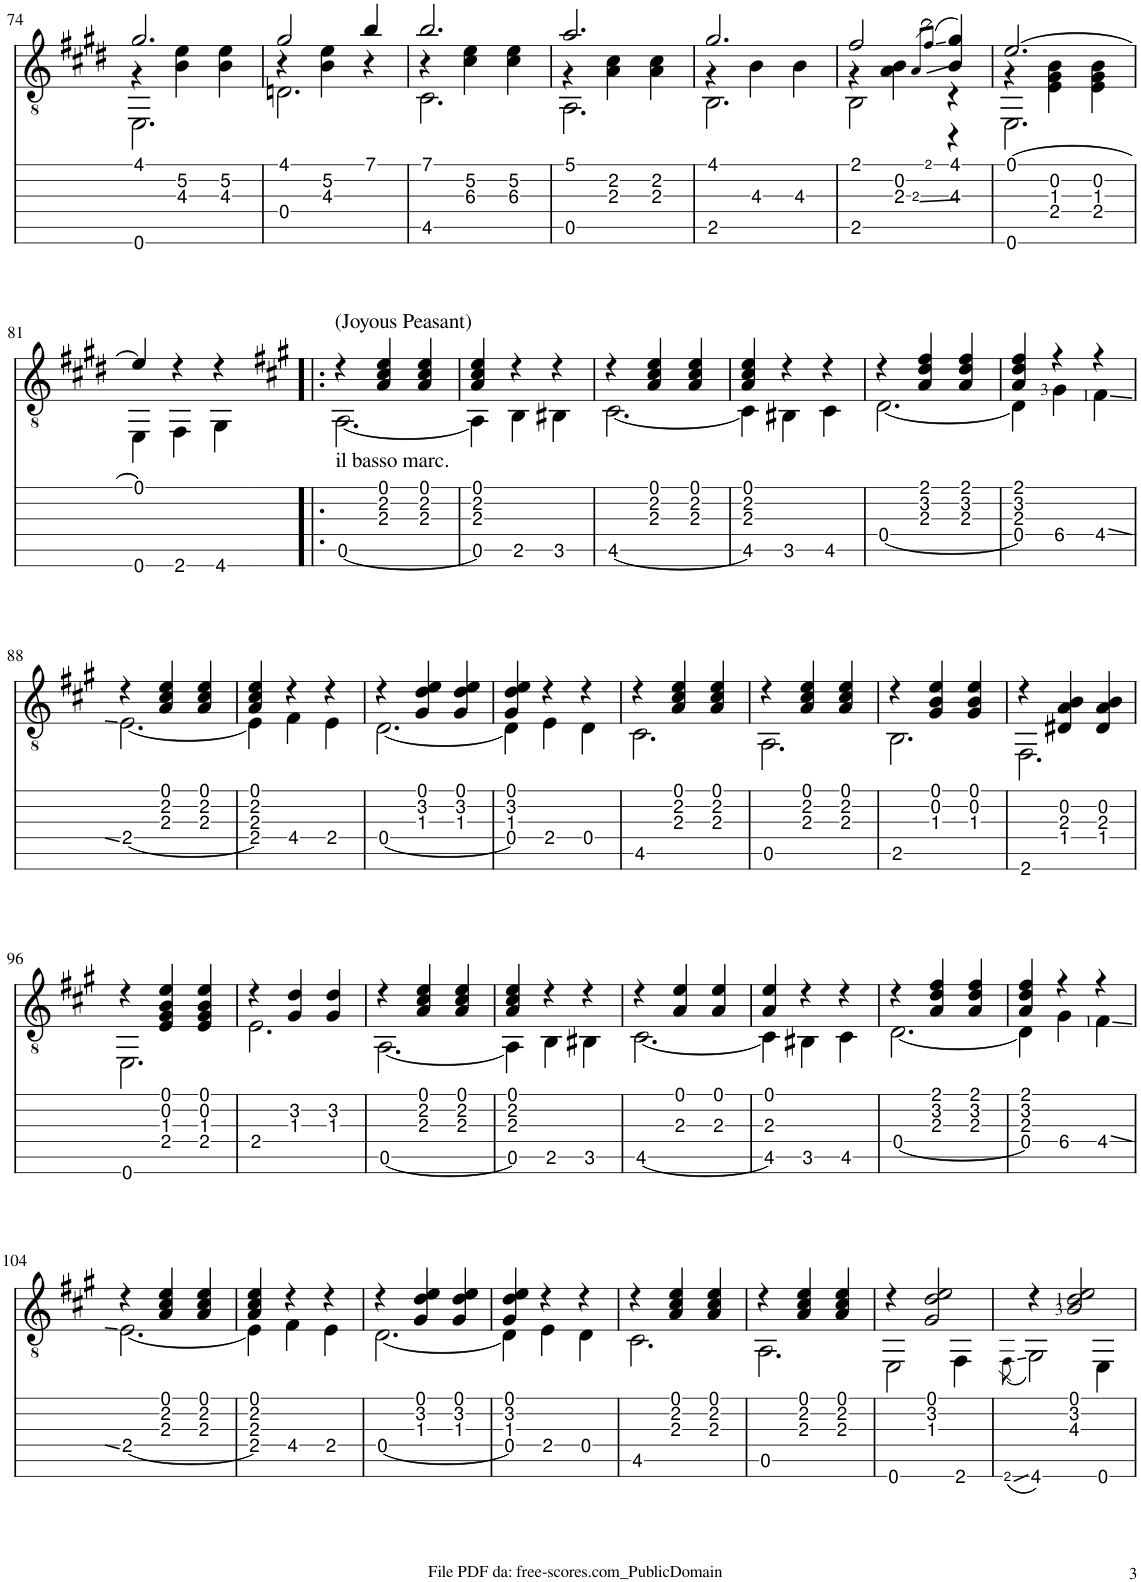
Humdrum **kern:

**kern	**kern
*part1	*part1
*staff2	*staff1
*I"Guitar	*
*I'Guit.	*
!!LO:PB:g=z
*	*clefGv2
*k[f#c#g#d#]	*k[f#c#g#d#]
*M3/4	*M3/4
=74	=74
*^	*^
*	*^	*	*^
2.g#	4r	2.EE	2.g#/	4r	2.EE\
.	4B 4e	.	.	4B\ 4e\	.
.	4B 4e	.	.	4B\ 4e\	.
=75	=75	=75	=75	=75	=75
2g#	4r	2.D	2g#/	4r	2.Dn\
.	4B 4e	.	.	4B\ 4e\	.
4b	4r	.	4b/	4r	.
=76	=76	=76	=76	=76	=76
2.b	4r	2.C#	2.b/	4r	2.C#\
.	4c# 4e	.	.	4c#\ 4e\	.
.	4c# 4e	.	.	4c#\ 4e\	.
=77	=77	=77	=77	=77	=77
2.a	4r	2.AA	2.a/	4r	2.AA\
.	4A 4c#	.	.	4A\ 4c#\	.
.	4A 4c#	.	.	4A\ 4c#\	.
=78	=78	=78	=78	=78	=78
2.g#	4r	2.BB	2.g#/	4r	2.BB\
.	4B	.	.	4B\	.
.	4B	.	.	4B\	.
=79	=79	=79	=79	=79	=79
2f#	4r	2BB	2f#/	4r	2BB\
.	4A 4B	.	.	4A\ 4B\	.
qA	.	.	(8qA/L	.	.
qf#	.	.	(8qf#/J)	.	.
4B 4g#	4r	4r	4B/ 4g#/)	4r	4r
=80	=80	=80	=80	=80	=80
[2.e	4r	2.EE	[2.e/	4r	2.EE\
.	4E 4G# 4B	.	.	4E\ 4G#\ 4B\	.
.	4E 4G# 4B	.	.	4E\ 4G#\ 4B\	.
*	*v	*v	*	*	*
*	*	*	*v	*v
!!LO:LB:g=z
=81	=81	=81	=81
4e]	4EE	4e/]	4EE\
4r	4FF#	4r	4FF#\
4r	4GG#	4r	4GG#\
=82!|:	=82!|:	=82!|:	=82!|:
*k[f#c#g#]	*	*k[f#c#g#]	*
!	!	!LO:TX:a:t=(Joyous Peasant)	!
!LO:TX:a:t=il basso marc.	!	!	!
4r	[2.AA	4r	[2.AA\
4A 4c# 4e	.	4A/ 4c#/ 4e/	.
4A 4c# 4e	.	4A/ 4c#/ 4e/	.
=83	=83	=83	=83
4A 4c# 4e	4AA]	4A/ 4c#/ 4e/	4AA\]
4r	4BB	4r	4BB\
4r	4BB#	4r	4BB#X\
=84	=84	=84	=84
4r	[2.C#	4r	[2.C#\
4A 4c# 4e	.	4A/ 4c#/ 4e/	.
4A 4c# 4e	.	4A/ 4c#/ 4e/	.
=85	=85	=85	=85
4A 4c# 4e	4C#]	4A/ 4c#/ 4e/	4C#\]
4r	4BB#	4r	4BB#X\
4r	4C#	4r	4C#\
=86	=86	=86	=86
4r	[2.D	4r	[2.D\
4A 4d 4f#	.	4A/ 4d/ 4f#/	.
4A 4d 4f#	.	4A/ 4d/ 4f#/	.
=87	=87	=87	=87
4A 4d 4f#	4D]	4A/ 4d/ 4f#/	4D\]
4r	4G#	4r	4G#\
4r	4F#	4r	4F#\
!!LO:LB:g=z	!!
=88	=88	=88	=88
4r	[2.E	4r	[2.E\
4A 4c# 4e	.	4A/ 4c#/ 4e/	.
4A 4c# 4e	.	4A/ 4c#/ 4e/	.
=89	=89	=89	=89
4A 4c# 4e	4E]	4A/ 4c#/ 4e/	4E\]
4r	4F#	4r	4F#\
4r	4E	4r	4E\
=90	=90	=90	=90
4r	[2.D	4r	[2.D\
4G# 4d 4e	.	4G#/ 4d/ 4e/	.
4G# 4d 4e	.	4G#/ 4d/ 4e/	.
=91	=91	=91	=91
4G# 4d 4e	4D]	4G#/ 4d/ 4e/	4D\]
4r	4E	4r	4E\
4r	4D	4r	4D\
=92	=92	=92	=92
4r	2.C#	4r	2.C#\
4A 4c# 4e	.	4A/ 4c#/ 4e/	.
4A 4c# 4e	.	4A/ 4c#/ 4e/	.
=93	=93	=93	=93
4r	2.AA	4r	2.AA\
4A 4c# 4e	.	4A/ 4c#/ 4e/	.
4A 4c# 4e	.	4A/ 4c#/ 4e/	.
=94	=94	=94	=94
4r	2.BB	4r	2.BB\
4G# 4B 4e	.	4G#/ 4B/ 4e/	.
4G# 4B 4e	.	4G#/ 4B/ 4e/	.
=95	=95	=95	=95
4r	2.FF#	4r	2.FF#\
4D# 4A 4B	.	4D#X/ 4A/ 4B/	.
4D# 4A 4B	.	4D#/ 4A/ 4B/	.
!!LO:LB:g=z	!!
=96	=96	=96	=96
4r	2.EE	4r	2.EE\
4E 4G# 4B 4e	.	4E/ 4G#/ 4B/ 4e/	.
4E 4G# 4B 4e	.	4E/ 4G#/ 4B/ 4e/	.
=97	=97	=97	=97
4r	2.E	4r	2.E\
4G# 4d	.	4G#/ 4d/	.
4G# 4d	.	4G#/ 4d/	.
=98	=98	=98	=98
4r	[2.AA	4r	[2.AA\
4A 4c# 4e	.	4A/ 4c#/ 4e/	.
4A 4c# 4e	.	4A/ 4c#/ 4e/	.
=99	=99	=99	=99
4A 4c# 4e	4AA]	4A/ 4c#/ 4e/	4AA\]
4r	4BB	4r	4BB\
4r	4BB#	4r	4BB#X\
=100	=100	=100	=100
4r	[2.C#	4r	[2.C#\
4A 4e	.	4A/ 4e/	.
4A 4e	.	4A/ 4e/	.
=101	=101	=101	=101
4A 4e	4C#]	4A/ 4e/	4C#\]
4r	4BB#	4r	4BB#X\
4r	4C#	4r	4C#\
=102	=102	=102	=102
4r	[2.D	4r	[2.D\
4A 4d 4f#	.	4A/ 4d/ 4f#/	.
4A 4d 4f#	.	4A/ 4d/ 4f#/	.
=103	=103	=103	=103
4A 4d 4f#	4D]	4A/ 4d/ 4f#/	4D\]
4r	4G#	4r	4G#\
4r	4F#	4r	4F#\
!!LO:LB:g=z	!!
=104	=104	=104	=104
4r	[2.E	4r	[2.E\
4A 4c# 4e	.	4A/ 4c#/ 4e/	.
4A 4c# 4e	.	4A/ 4c#/ 4e/	.
=105	=105	=105	=105
4A 4c# 4e	4E]	4A/ 4c#/ 4e/	4E\]
4r	4F#	4r	4F#\
4r	4E	4r	4E\
=106	=106	=106	=106
4r	[2.D	4r	[2.D\
4G# 4d 4e	.	4G#/ 4d/ 4e/	.
4G# 4d 4e	.	4G#/ 4d/ 4e/	.
=107	=107	=107	=107
4G# 4d 4e	4D]	4G#/ 4d/ 4e/	4D\]
4r	4E	4r	4E\
4r	4D	4r	4D\
=108	=108	=108	=108
4r	2.C#	4r	2.C#\
4A 4c# 4e	.	4A/ 4c#/ 4e/	.
4A 4c# 4e	.	4A/ 4c#/ 4e/	.
=109	=109	=109	=109
4r	2.AA	4r	2.AA\
4A 4c# 4e	.	4A/ 4c#/ 4e/	.
4A 4c# 4e	.	4A/ 4c#/ 4e/	.
=110	=110	=110	=110
4r	2EE	4r	2EE\
2G# 2d 2e	.	2G#/ 2d/ 2e/	.
.	4FF#	.	4FF#\
=111	=111	=111	=111
.	qFF#	.	(8qFF#\
4r	2GG#	4r	2GG#\)
2B 2d 2e	.	2B/ 2d/ 2e/	.
.	4EE	.	4EE\
*v	*v	*	*
*	*v	*v
=	=
*-	*-
